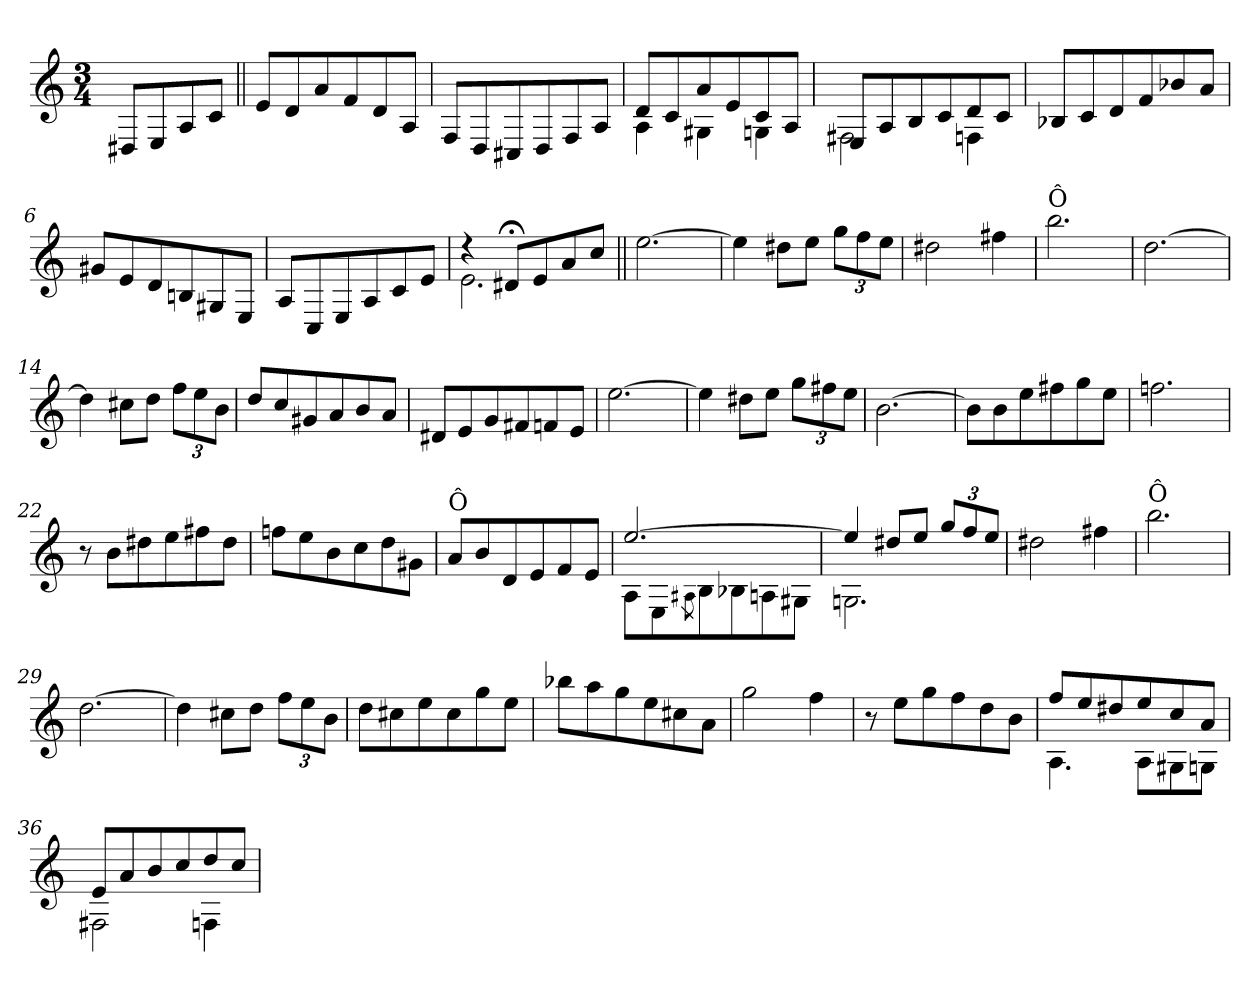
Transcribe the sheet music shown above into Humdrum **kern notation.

**kern
*part1
*staff1
*clefG2
*k[]
*C:
*M3/4
=
8D#X!/L
8E!/
8A!/
8c!/J
=1||
8e!/L
8d!/
8a!/
8f!/
8d!/
8A!/J
=2
8F!/L
8D!/
8C#X!/
8D!/
8F!/
8A!/J
=3
*^
8d!/L	4A\
8c!/	.
8a!/	4G#X\
8e!/	.
8c!/	4Gn\
8A!/J	.
!!LO:LB:g=z	!!
=4	=4
8E!/L	2F#X\
8A!/	.
8B!/	.
8c!/	.
8d!/	4Fn\
8c!/J	.
*v	*v
=5
8B-X!/L
8c!/
8d!/
8f!/
8b-X!/
8a!/J
=6
8g#X!/L
8e!/
8d!/
8Bn!/
8G#X!/
8E!/J
=7
8A!/L
8C!/
8E!/
8A!/
8c!/
8e!/J
=8
*^
4r:dd	2.e!\
8d#X;</L	.
8e/	.
8a/	.
8cc/J	.
*v	*v
!!LO:LB:g=z
=9||
[2.ee\
=10
4ee\]
8dd#X\L
8ee\J
12gg\L
12ff\
12ee\J
=11
2dd#X\
4ff#X\
=12
!LO:TX:a:t=Ô
2.bb\
=13
[2.dd\
!!LO:LB:g=z
=14
4dd\]
8cc#X\L
8dd\J
12ff\L
12ee\
12b\J
=15
8dd/L
8cc/
8g#X/
8a/
8b/
8a/J
=16
8d#X/L
8e/
8g/
8f#X/
8fn/
8e/J
=17
[2.ee\
=18
4ee\]
8dd#X\L
8ee\J
12gg\L
12ff#X\
12ee\J
!!LO:LB:g=z
=19
[2.b\
=20
8b\L]
8b\
8ee\
8ff#X\
8gg\
8ee\J
=21
2.ffni\
=22
8r
8b\L
8dd#X\
8ee\
8ff#X\
8dd#\J
=23
8ffn\L
8ee\
8b\
8cc\
8dd\
8g#X\J
!!LO:LB:g=z
=24
!LO:TX:a:t=Ô
8a/L
8b/
8d/
8e/
8f/
8e/J
=25
*^
[>2.ee/	8A\L
.	8E\
.	8qA#X\
.	8B\
.	8B-X\
.	8An\
.	8G#X\J
=26	=26
4ee/]	2.Gn\
8dd#X/L	.
8ee/J	.
12gg/L	.
12ff/	.
12ee/J	.
*v	*v
=27
2dd#X\
4ff#X\
!!LO:LB:g=z
=28
!LO:TX:a:t=Ô
2.bb\
=29
[2.dd\
=30
4dd\]
8cc#X\L
8dd\J
12ff\L
12ee\
12b\J
=31
8dd\L
8cc#X\
8ee\
8cc#\
8gg\
8ee\J
=32
8bb-X\L
8aa\
8gg\
8ee\
8cc#X\
8a\J
!!LO:LB:g=z
=33
2gg\
4ff\
=34
8r
8ee\L
8gg\
8ff\
8dd\
8b\J
=35
*^
8ff/L	4.A\
8ee/	.
8dd#X/	.
8ee/	8A\L
8cc/	8G#X\
8a/J	8Gn\J
=36	=36
8e/L	2F#X\
8a/	.
8b/	.
8cc/	.
8dd/	4Fn\
8cc/J	.
*v	*v
=
*-
